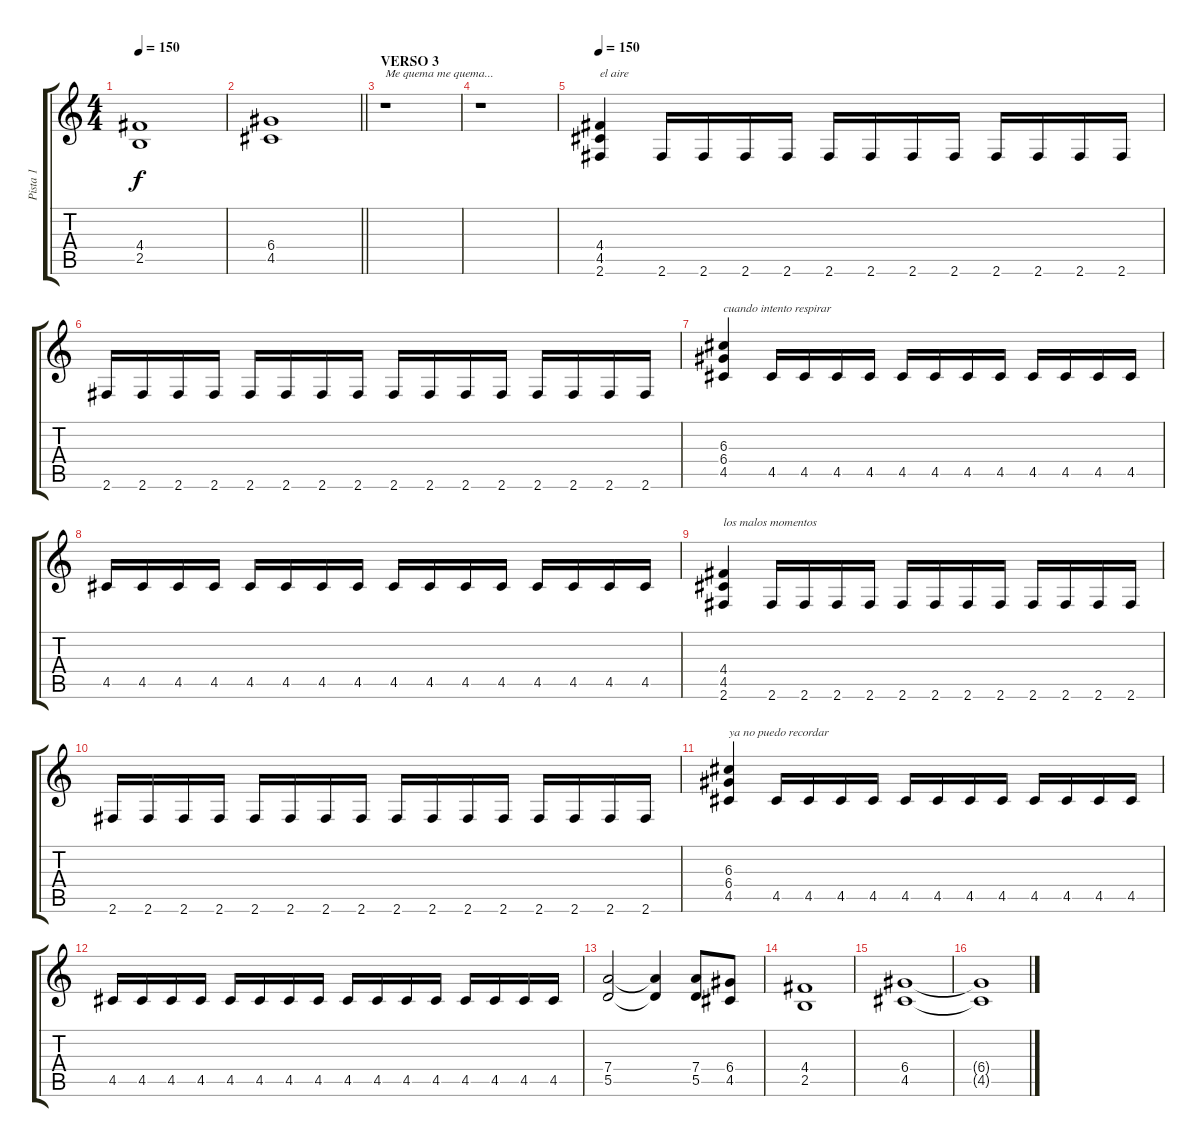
\track ("Pista 1" "Pista 1") {instrument overdrivenguitar}
\staff {score tabs}
\tuning (E4 B3 G3 D3 A2 E2) {hide}
\ts (4 4)
\tempo 150
\clef g2
\ks c
(4.4 2.5).1{dy f} |
\barLineRight lightlight
(6.4 4.5).1 |
\section ("" "VERSO 3")
r.1{txt "Me quema me quema..."} |
r.1 |
\tempo 150
(4.4 4.5 2.6).4{txt "el aire"} 2.6.16 2.6.16 2.6.16 2.6.16 2.6.16 2.6.16 2.6.16 2.6.16 2.6.16 2.6.16 2.6.16 2.6.16 |
2.6.16 2.6.16 2.6.16 2.6.16 2.6.16 2.6.16 2.6.16 2.6.16 2.6.16 2.6.16 2.6.16 2.6.16 2.6.16 2.6.16 2.6.16 2.6.16 |
(6.3 6.4 4.5).4{txt "cuando intento respirar"} 4.5.16 4.5.16 4.5.16 4.5.16 4.5.16 4.5.16 4.5.16 4.5.16 4.5.16 4.5.16 4.5.16 4.5.16 |
4.5.16 4.5.16 4.5.16 4.5.16 4.5.16 4.5.16 4.5.16 4.5.16 4.5.16 4.5.16 4.5.16 4.5.16 4.5.16 4.5.16 4.5.16 4.5.16 |
(4.4 4.5 2.6).4{txt "los malos momentos"} 2.6.16 2.6.16 2.6.16 2.6.16 2.6.16 2.6.16 2.6.16 2.6.16 2.6.16 2.6.16 2.6.16 2.6.16 |
2.6.16 2.6.16 2.6.16 2.6.16 2.6.16 2.6.16 2.6.16 2.6.16 2.6.16 2.6.16 2.6.16 2.6.16 2.6.16 2.6.16 2.6.16 2.6.16 |
(6.3 6.4 4.5).4{txt "ya no puedo recordar"} 4.5.16 4.5.16 4.5.16 4.5.16 4.5.16 4.5.16 4.5.16 4.5.16 4.5.16 4.5.16 4.5.16 4.5.16 |
4.5.16 4.5.16 4.5.16 4.5.16 4.5.16 4.5.16 4.5.16 4.5.16 4.5.16 4.5.16 4.5.16 4.5.16 4.5.16 4.5.16 4.5.16 4.5.16 |
(7.4 5.5).2 (7.4{t} 5.5{t}).4 (7.4 5.5).8 (6.4 4.5).8 |
(4.4 2.5).1 |
(6.4 4.5).1 |
(6.4{t} 4.5{t}).1
